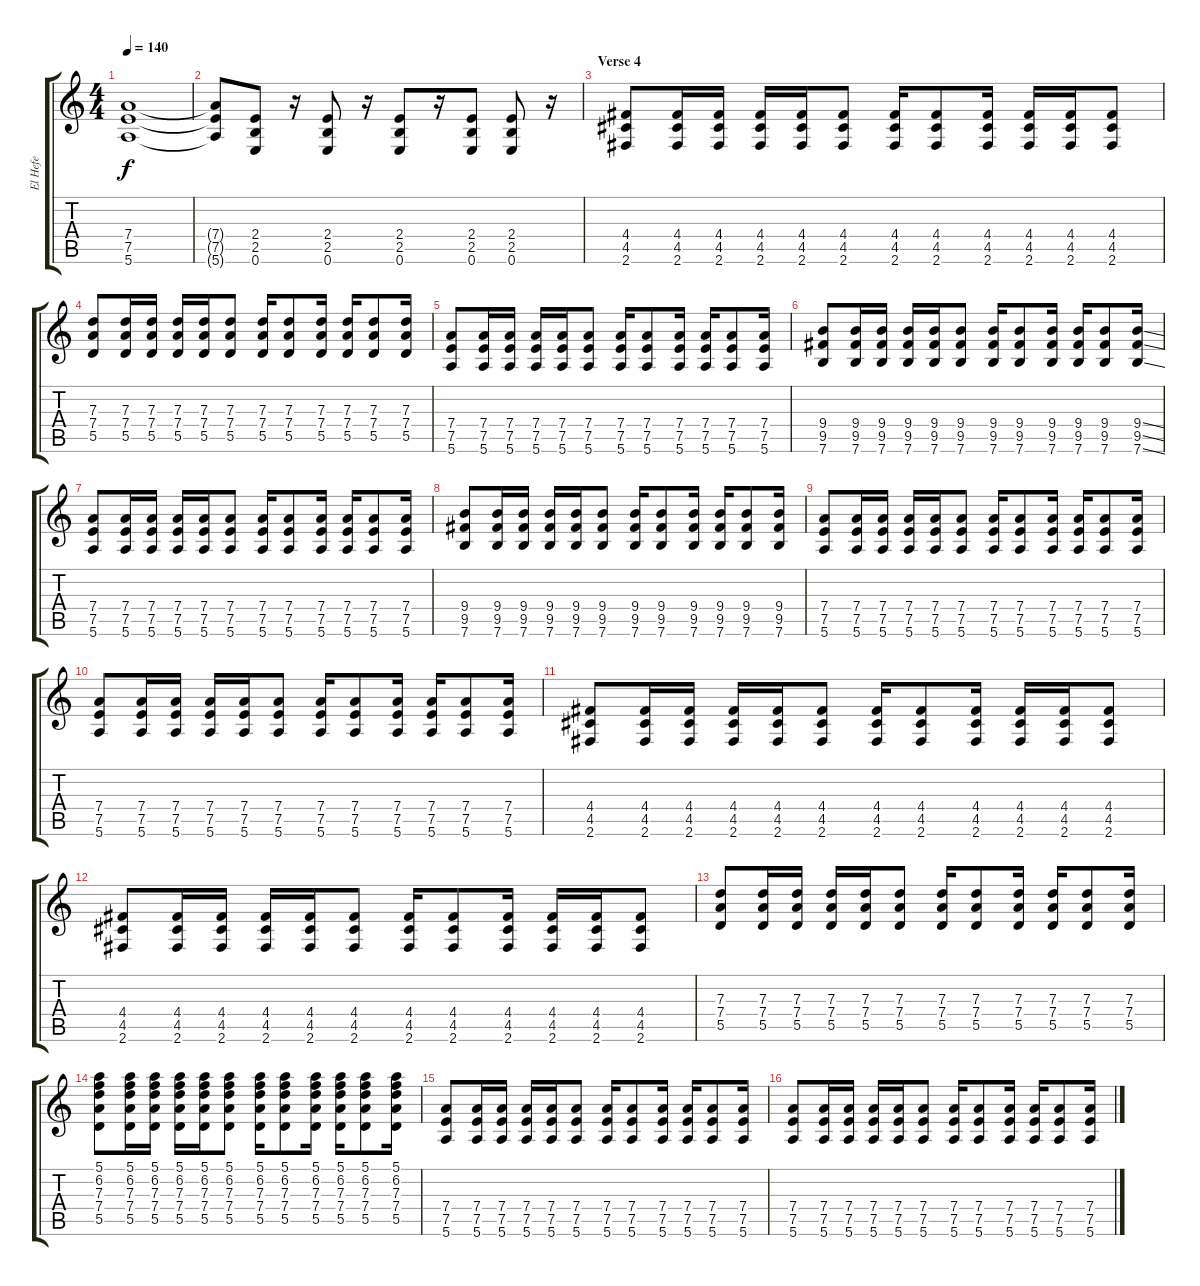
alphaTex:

\track ("El Hefe" "El Hefe") {instrument overdrivenguitar}
\staff {score tabs}
\tuning (E4 B3 G3 D3 A2 E2) {hide}
\ts (4 4)
\tempo 140
\clef g2
\ks c
(7.4 7.5 5.6).1{dy f} |
(7.4{t} 7.5{t} 5.6{t}).8 (2.4 2.5 0.6).8 r.16 (2.4 2.5 0.6).8 r.16 (2.4 2.5 0.6).8 r.16 (2.4 2.5 0.6).8 (2.4 2.5 0.6).8 r.16 |
\section ("" "Verse 4")
(4.4 4.5 2.6).8 (4.4 4.5 2.6).16 (4.4 4.5 2.6).16 (4.4 4.5 2.6).16 (4.4 4.5 2.6).16 (4.4 4.5 2.6).8 (4.4 4.5 2.6).16 (4.4 4.5 2.6).8 (4.4 4.5 2.6).16 (4.4 4.5 2.6).16 (4.4 4.5 2.6).16 (4.4 4.5 2.6).8 |
(7.3 7.4 5.5).8 (7.3 7.4 5.5).16 (7.3 7.4 5.5).16 (7.3 7.4 5.5).16 (7.3 7.4 5.5).16 (7.3 7.4 5.5).8 (7.3 7.4 5.5).16 (7.3 7.4 5.5).8 (7.3 7.4 5.5).16 (7.3 7.4 5.5).16 (7.3 7.4 5.5).8 (7.3 7.4 5.5).16 |
(7.4 7.5 5.6).8 (7.4 7.5 5.6).16 (7.4 7.5 5.6).16 (7.4 7.5 5.6).16 (7.4 7.5 5.6).16 (7.4 7.5 5.6).8 (7.4 7.5 5.6).16 (7.4 7.5 5.6).8 (7.4 7.5 5.6).16 (7.4 7.5 5.6).16 (7.4 7.5 5.6).8 (7.4 7.5 5.6).16 |
(9.4 9.5 7.6).8 (9.4 9.5 7.6).16 (9.4 9.5 7.6).16 (9.4 9.5 7.6).16 (9.4 9.5 7.6).16 (9.4 9.5 7.6).8 (9.4 9.5 7.6).16 (9.4 9.5 7.6).8 (9.4 9.5 7.6).16 (9.4 9.5 7.6).16 (9.4 9.5 7.6).8 (9.4{ss} 9.5{ss} 7.6{ss}).16 |
(7.4 7.5 5.6).8 (7.4 7.5 5.6).16 (7.4 7.5 5.6).16 (7.4 7.5 5.6).16 (7.4 7.5 5.6).16 (7.4 7.5 5.6).8 (7.4 7.5 5.6).16 (7.4 7.5 5.6).8 (7.4 7.5 5.6).16 (7.4 7.5 5.6).16 (7.4 7.5 5.6).8 (7.4 7.5 5.6).16 |
(9.4 9.5 7.6).8 (9.4 9.5 7.6).16 (9.4 9.5 7.6).16 (9.4 9.5 7.6).16 (9.4 9.5 7.6).16 (9.4 9.5 7.6).8 (9.4 9.5 7.6).16 (9.4 9.5 7.6).8 (9.4 9.5 7.6).16 (9.4 9.5 7.6).16 (9.4 9.5 7.6).8 (9.4 9.5 7.6).16 |
(7.4 7.5 5.6).8 (7.4 7.5 5.6).16 (7.4 7.5 5.6).16 (7.4 7.5 5.6).16 (7.4 7.5 5.6).16 (7.4 7.5 5.6).8 (7.4 7.5 5.6).16 (7.4 7.5 5.6).8 (7.4 7.5 5.6).16 (7.4 7.5 5.6).16 (7.4 7.5 5.6).8 (7.4 7.5 5.6).16 |
(7.4 7.5 5.6).8 (7.4 7.5 5.6).16 (7.4 7.5 5.6).16 (7.4 7.5 5.6).16 (7.4 7.5 5.6).16 (7.4 7.5 5.6).8 (7.4 7.5 5.6).16 (7.4 7.5 5.6).8 (7.4 7.5 5.6).16 (7.4 7.5 5.6).16 (7.4 7.5 5.6).8 (7.4 7.5 5.6).16 |
(4.4 4.5 2.6).8 (4.4 4.5 2.6).16 (4.4 4.5 2.6).16 (4.4 4.5 2.6).16 (4.4 4.5 2.6).16 (4.4 4.5 2.6).8 (4.4 4.5 2.6).16 (4.4 4.5 2.6).8 (4.4 4.5 2.6).16 (4.4 4.5 2.6).16 (4.4 4.5 2.6).16 (4.4 4.5 2.6).8 |
(4.4 4.5 2.6).8 (4.4 4.5 2.6).16 (4.4 4.5 2.6).16 (4.4 4.5 2.6).16 (4.4 4.5 2.6).16 (4.4 4.5 2.6).8 (4.4 4.5 2.6).16 (4.4 4.5 2.6).8 (4.4 4.5 2.6).16 (4.4 4.5 2.6).16 (4.4 4.5 2.6).16 (4.4 4.5 2.6).8 |
(7.3 7.4 5.5).8 (7.3 7.4 5.5).16 (7.3 7.4 5.5).16 (7.3 7.4 5.5).16 (7.3 7.4 5.5).16 (7.3 7.4 5.5).8 (7.3 7.4 5.5).16 (7.3 7.4 5.5).8 (7.3 7.4 5.5).16 (7.3 7.4 5.5).16 (7.3 7.4 5.5).8 (7.3 7.4 5.5).16 |
(5.1 6.2 7.3 7.4 5.5).8 (5.1 6.2 7.3 7.4 5.5).16 (5.1 6.2 7.3 7.4 5.5).16 (5.1 6.2 7.3 7.4 5.5).16 (5.1 6.2 7.3 7.4 5.5).16 (5.1 6.2 7.3 7.4 5.5).8 (5.1 6.2 7.3 7.4 5.5).16 (5.1 6.2 7.3 7.4 5.5).8 (5.1 6.2 7.3 7.4 5.5).16 (5.1 6.2 7.3 7.4 5.5).16 (5.1 6.2 7.3 7.4 5.5).8 (5.1 6.2 7.3 7.4 5.5).16 |
(7.4 7.5 5.6).8 (7.4 7.5 5.6).16 (7.4 7.5 5.6).16 (7.4 7.5 5.6).16 (7.4 7.5 5.6).16 (7.4 7.5 5.6).8 (7.4 7.5 5.6).16 (7.4 7.5 5.6).8 (7.4 7.5 5.6).16 (7.4 7.5 5.6).16 (7.4 7.5 5.6).8 (7.4 7.5 5.6).16 |
(7.4 7.5 5.6).8 (7.4 7.5 5.6).16 (7.4 7.5 5.6).16 (7.4 7.5 5.6).16 (7.4 7.5 5.6).16 (7.4 7.5 5.6).8 (7.4 7.5 5.6).16 (7.4 7.5 5.6).8 (7.4 7.5 5.6).16 (7.4 7.5 5.6).16 (7.4 7.5 5.6).8 (7.4 7.5 5.6).16
